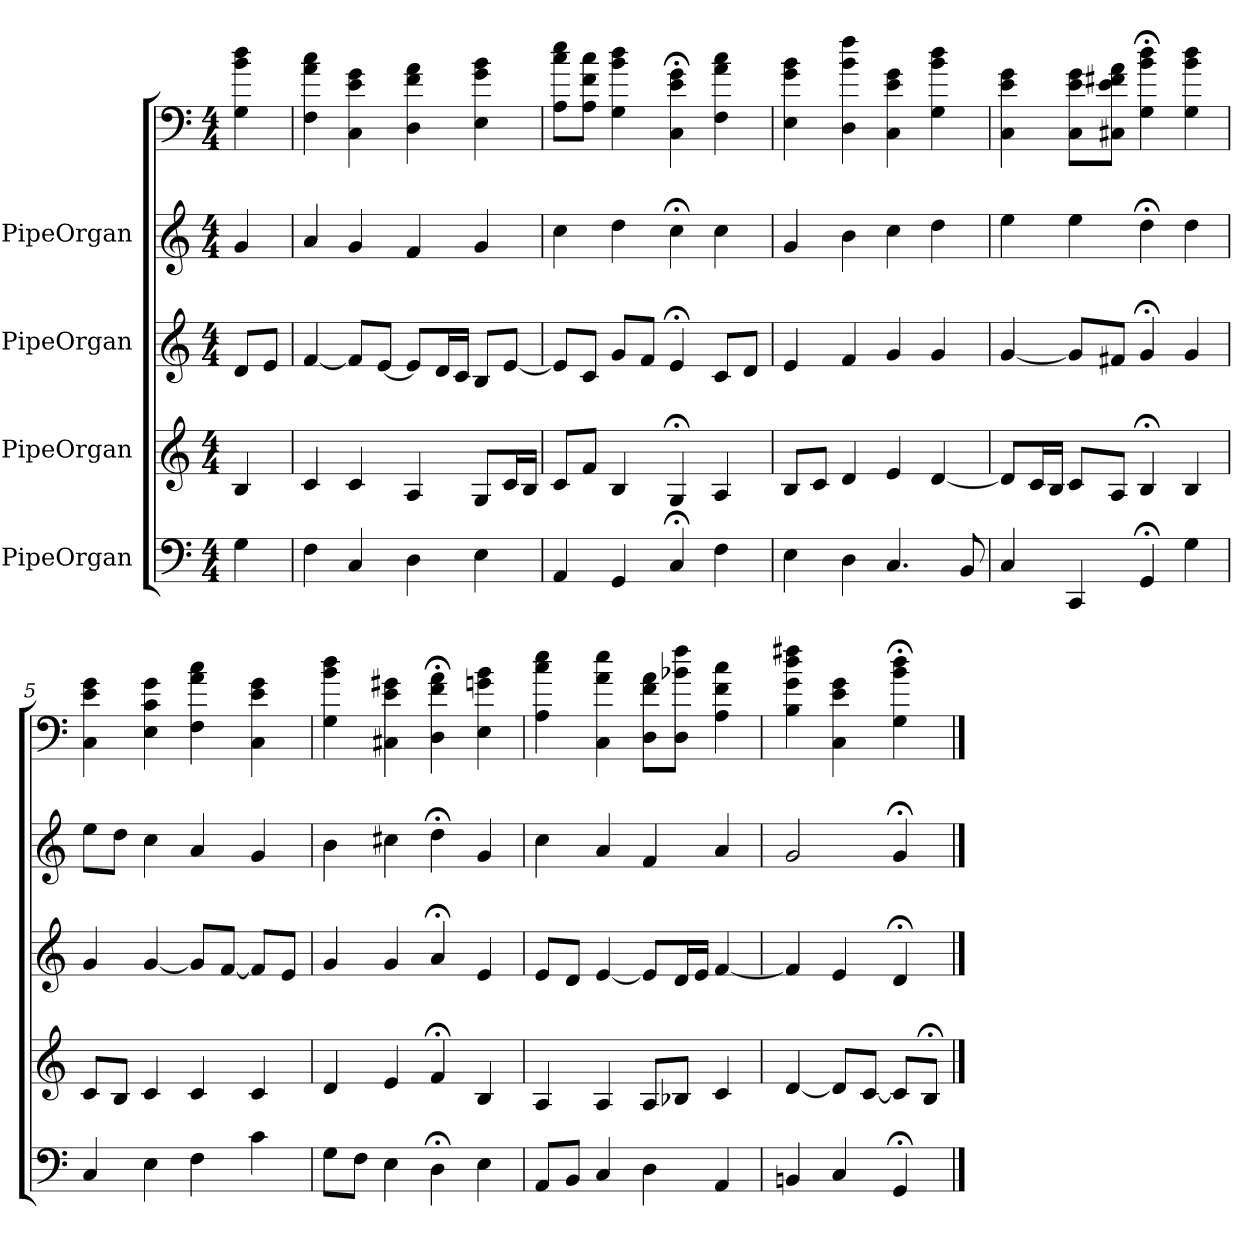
**kern	**kern	**kern	**kern	**kern
*part5	*part4	*part3	*part2	*part1
*staff5	*staff4	*staff3	*staff2	*staff1
*I"PipeOrgan	*I"PipeOrgan	*I"PipeOrgan	*I"PipeOrgan	*
*k[]	*k[]	*k[]	*k[]	*k[]
*M4/4	*M4/4	*M4/4	*M4/4	*M4/4
*MM60	*MM60	*MM60	*MM60	*MM60
=	=	=	=	=
4G	4B	8dL	4g	4G 4b 4dd
.	.	8eJ	.	.
=1	=1	=1	=1	=1
4F	4c	[4f	4a	4F 4a 4cc
4C	4c	8fL]	4g	4C 4e 4g
.	.	[8eJ	.	.
4D	4A	8eL]	4f	4D 4f 4a
.	.	16dL	.	.
.	.	16cJJ	.	.
4E	8GL	8BL	4g	4E 4g 4b
.	16cL	[8eJ	.	.
.	16BJJ	.	.	.
=2	=2	=2	=2	=2
4AA	8cL	8eL]	4cc	8A 8cc 8eeL
.	8fJ	8cJ	.	8A 8f 8ccJ
4GG	4B	8gL	4dd	4G 4b 4dd
.	.	8fJ	.	.
4C;<	4G;<	4e;<	4cc;<	4C;< 4e;< 4g;<
4F	4A	8cL	4cc	4F 4a 4cc
.	.	8dJ	.	.
=3	=3	=3	=3	=3
4E	8BL	4e	4g	4E 4g 4b
.	8cJ	.	.	.
4D	4d	4f	4b	4D 4b 4ff
4.C	4e	4g	4cc	4C 4e 4g
.	[4d	4g	4dd	4G 4b 4dd
8BB	.	.	.	.
=4	=4	=4	=4	=4
4C	8dL]	[4g	4ee	4C 4e 4g
.	16cL	.	.	.
.	16BJJ	.	.	.
4CC	8cL	8gL]	4ee	8C 8e 8gL
.	8AJ	8f#XJ	.	8C#X 8e 8f#X 8aJ
4GG;<	4B;<	4g;<	4dd;<	4G;< 4b;< 4dd;<
4G	4B	4g	4dd	4G 4b 4dd
=5	=5	=5	=5	=5
4C	8cL	4g	8eeL	4C 4e 4g
.	8BJ	.	8ddJ	.
4E	4c	[4g	4cc	4E 4c 4g
4F	4c	8gL]	4a	4F 4a 4cc
.	.	[8fJ	.	.
4c	4c	8fL]	4g	4C 4e 4g
.	.	8eJ	.	.
=6	=6	=6	=6	=6
8GL	4d	4g	4b	4G 4b 4dd
8FJ	.	.	.	.
4E	4e	4g	4cc#X	4C#X 4e 4g#X
4D;<	4f;<	4a;<	4dd;<	4D;< 4f;< 4a;<
4E	4B	4e	4g	4E 4gn 4b
=7	=7	=7	=7	=7
8AAL	4A	8eL	4cc	4A 4cc 4ee
8BBJ	.	8dJ	.	.
4C	4A	[4e	4a	4C 4a 4ee
4D	8AL	8eL]	4f	8D 8f 8aL
.	8B-XJ	16dL	.	8D 8b-X 8ffJ
.	.	16eJJ	.	.
4AA	4c	[4f	4a	4A 4f 4cc
=8	=8	=8	=8	=8
4BBn	[4d	4f]	2g	4B 4g 4dd 4ff#X
4C	8dL]	4e	.	4C 4e 4g
.	[8cJ	.	.	.
4GG;<	8cL]	4d;<	4g;<	4G;< 4b;< 4dd;<
.	8B;<J	.	.	.
==	==	==	==	==
*-	*-	*-	*-	*-
